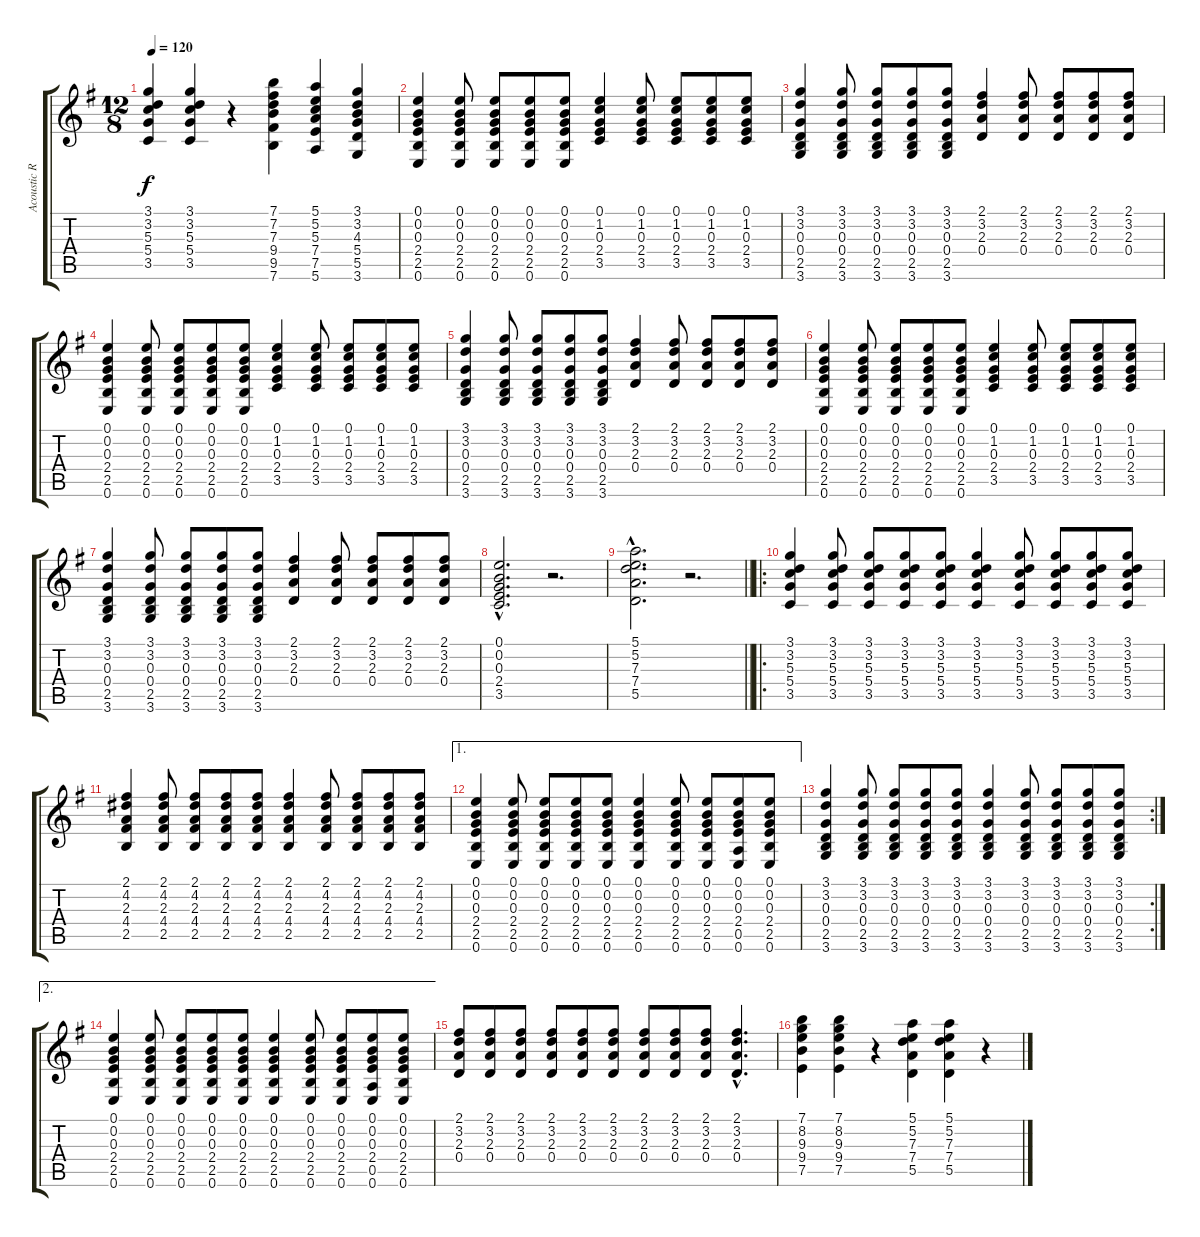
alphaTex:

\track ("Acoustic Rhythm Guitar" "Acoustic R") {instrument acousticguitarsteel}
\staff {score tabs}
\tuning (E4 B3 G3 D3 A2 E2) {hide}
\ts (12 8)
\tempo 120
\clef g2
\ks g
(3.1 3.2 5.3 5.4 3.5).4{dy f} (3.1 3.2 5.3 5.4 3.5).4 r.4 (7.1 7.2 7.3 9.4 9.5 7.6).4 (5.1 5.2 5.3 7.4 7.5 5.6).4 (3.1 3.2 4.3 5.4 5.5 3.6).4 |
(0.1 0.2 0.3 2.4 2.5 0.6).4 (0.1 0.2 0.3 2.4 2.5 0.6).8 (0.1 0.2 0.3 2.4 2.5 0.6).8 (0.1 0.2 0.3 2.4 2.5 0.6).8 (0.1 0.2 0.3 2.4 2.5 0.6).8 (0.1 1.2 0.3 2.4 3.5).4 (0.1 1.2 0.3 2.4 3.5).8 (0.1 1.2 0.3 2.4 3.5).8 (0.1 1.2 0.3 2.4 3.5).8 (0.1 1.2 0.3 2.4 3.5).8 |
(3.1 3.2 0.3 0.4 2.5 3.6).4 (3.1 3.2 0.3 0.4 2.5 3.6).8 (3.1 3.2 0.3 0.4 2.5 3.6).8 (3.1 3.2 0.3 0.4 2.5 3.6).8 (3.1 3.2 0.3 0.4 2.5 3.6).8 (2.1 3.2 2.3 0.4).4 (2.1 3.2 2.3 0.4).8 (2.1 3.2 2.3 0.4).8 (2.1 3.2 2.3 0.4).8 (2.1 3.2 2.3 0.4).8 |
(0.1 0.2 0.3 2.4 2.5 0.6).4 (0.1 0.2 0.3 2.4 2.5 0.6).8 (0.1 0.2 0.3 2.4 2.5 0.6).8 (0.1 0.2 0.3 2.4 2.5 0.6).8 (0.1 0.2 0.3 2.4 2.5 0.6).8 (0.1 1.2 0.3 2.4 3.5).4 (0.1 1.2 0.3 2.4 3.5).8 (0.1 1.2 0.3 2.4 3.5).8 (0.1 1.2 0.3 2.4 3.5).8 (0.1 1.2 0.3 2.4 3.5).8 |
(3.1 3.2 0.3 0.4 2.5 3.6).4 (3.1 3.2 0.3 0.4 2.5 3.6).8 (3.1 3.2 0.3 0.4 2.5 3.6).8 (3.1 3.2 0.3 0.4 2.5 3.6).8 (3.1 3.2 0.3 0.4 2.5 3.6).8 (2.1 3.2 2.3 0.4).4 (2.1 3.2 2.3 0.4).8 (2.1 3.2 2.3 0.4).8 (2.1 3.2 2.3 0.4).8 (2.1 3.2 2.3 0.4).8 |
(0.1 0.2 0.3 2.4 2.5 0.6).4 (0.1 0.2 0.3 2.4 2.5 0.6).8 (0.1 0.2 0.3 2.4 2.5 0.6).8 (0.1 0.2 0.3 2.4 2.5 0.6).8 (0.1 0.2 0.3 2.4 2.5 0.6).8 (0.1 1.2 0.3 2.4 3.5).4 (0.1 1.2 0.3 2.4 3.5).8 (0.1 1.2 0.3 2.4 3.5).8 (0.1 1.2 0.3 2.4 3.5).8 (0.1 1.2 0.3 2.4 3.5).8 |
(3.1 3.2 0.3 0.4 2.5 3.6).4 (3.1 3.2 0.3 0.4 2.5 3.6).8 (3.1 3.2 0.3 0.4 2.5 3.6).8 (3.1 3.2 0.3 0.4 2.5 3.6).8 (3.1 3.2 0.3 0.4 2.5 3.6).8 (2.1 3.2 2.3 0.4).4 (2.1 3.2 2.3 0.4).8 (2.1 3.2 2.3 0.4).8 (2.1 3.2 2.3 0.4).8 (2.1 3.2 2.3 0.4).8 |
(0.1{hac} 0.2{hac} 0.3{hac} 2.4{hac} 3.5{hac}).2{d} r.2{d} |
\barLineRight lightlight
(5.1{hac} 5.2{hac} 7.3{hac} 7.4{hac} 5.5{hac}).2{d} r.2{d} |
\ro
(3.1 3.2 5.3 5.4 3.5).4 (3.1 3.2 5.3 5.4 3.5).8 (3.1 3.2 5.3 5.4 3.5).8 (3.1 3.2 5.3 5.4 3.5).8 (3.1 3.2 5.3 5.4 3.5).8 (3.1 3.2 5.3 5.4 3.5).4 (3.1 3.2 5.3 5.4 3.5).8 (3.1 3.2 5.3 5.4 3.5).8 (3.1 3.2 5.3 5.4 3.5).8 (3.1 3.2 5.3 5.4 3.5).8 |
(2.1 4.2 2.3 4.4 2.5).4 (2.1 4.2 2.3 4.4 2.5).8 (2.1 4.2 2.3 4.4 2.5).8 (2.1 4.2 2.3 4.4 2.5).8 (2.1 4.2 2.3 4.4 2.5).8 (2.1 4.2 2.3 4.4 2.5).4 (2.1 4.2 2.3 4.4 2.5).8 (2.1 4.2 2.3 4.4 2.5).8 (2.1 4.2 2.3 4.4 2.5).8 (2.1 4.2 2.3 4.4 2.5).8 |
\ae 1
(0.1 0.2 0.3 2.4 2.5 0.6).4 (0.1 0.2 0.3 2.4 2.5 0.6).8 (0.1 0.2 0.3 2.4 2.5 0.6).8 (0.1 0.2 0.3 2.4 2.5 0.6).8 (0.1 0.2 0.3 2.4 2.5 0.6).8 (0.1 0.2 0.3 2.4 2.5 0.6).4 (0.1 0.2 0.3 2.4 2.5 0.6).8 (0.1 0.2 0.3 2.4 2.5 0.6).8 (0.1 0.2 0.3 2.4 0.5 0.6).8 (0.1 0.2 0.3 2.4 2.5 0.6).8 |
\rc 2
(3.1 3.2 0.3 0.4 2.5 3.6).4 (3.1 3.2 0.3 0.4 2.5 3.6).8 (3.1 3.2 0.3 0.4 2.5 3.6).8 (3.1 3.2 0.3 0.4 2.5 3.6).8 (3.1 3.2 0.3 0.4 2.5 3.6).8 (3.1 3.2 0.3 0.4 2.5 3.6).4 (3.1 3.2 0.3 0.4 2.5 3.6).8 (3.1 3.2 0.3 0.4 2.5 3.6).8 (3.1 3.2 0.3 0.4 2.5 3.6).8 (3.1 3.2 0.3 0.4 2.5 3.6).8 |
\ae 2
(0.1 0.2 0.3 2.4 2.5 0.6).4 (0.1 0.2 0.3 2.4 2.5 0.6).8 (0.1 0.2 0.3 2.4 2.5 0.6).8 (0.1 0.2 0.3 2.4 2.5 0.6).8 (0.1 0.2 0.3 2.4 2.5 0.6).8 (0.1 0.2 0.3 2.4 2.5 0.6).4 (0.1 0.2 0.3 2.4 2.5 0.6).8 (0.1 0.2 0.3 2.4 2.5 0.6).8 (0.1 0.2 0.3 2.4 0.5 0.6).8 (0.1 0.2 0.3 2.4 2.5 0.6).8 |
(2.1 3.2 2.3 0.4).8 (2.1 3.2 2.3 0.4).8 (2.1 3.2 2.3 0.4).8 (2.1 3.2 2.3 0.4).8 (2.1 3.2 2.3 0.4).8 (2.1 3.2 2.3 0.4).8 (2.1 3.2 2.3 0.4).8 (2.1 3.2 2.3 0.4).8 (2.1 3.2 2.3 0.4).8 (2.1{hac} 3.2{hac} 2.3{hac} 0.4{hac}).4{d} |
(7.1 8.2 9.3 9.4 7.5).4 (7.1 8.2 9.3 9.4 7.5).4 r.4 (5.1 5.2 7.3 7.4 5.5).4 (5.1 5.2 7.3 7.4 5.5).4 r.4
